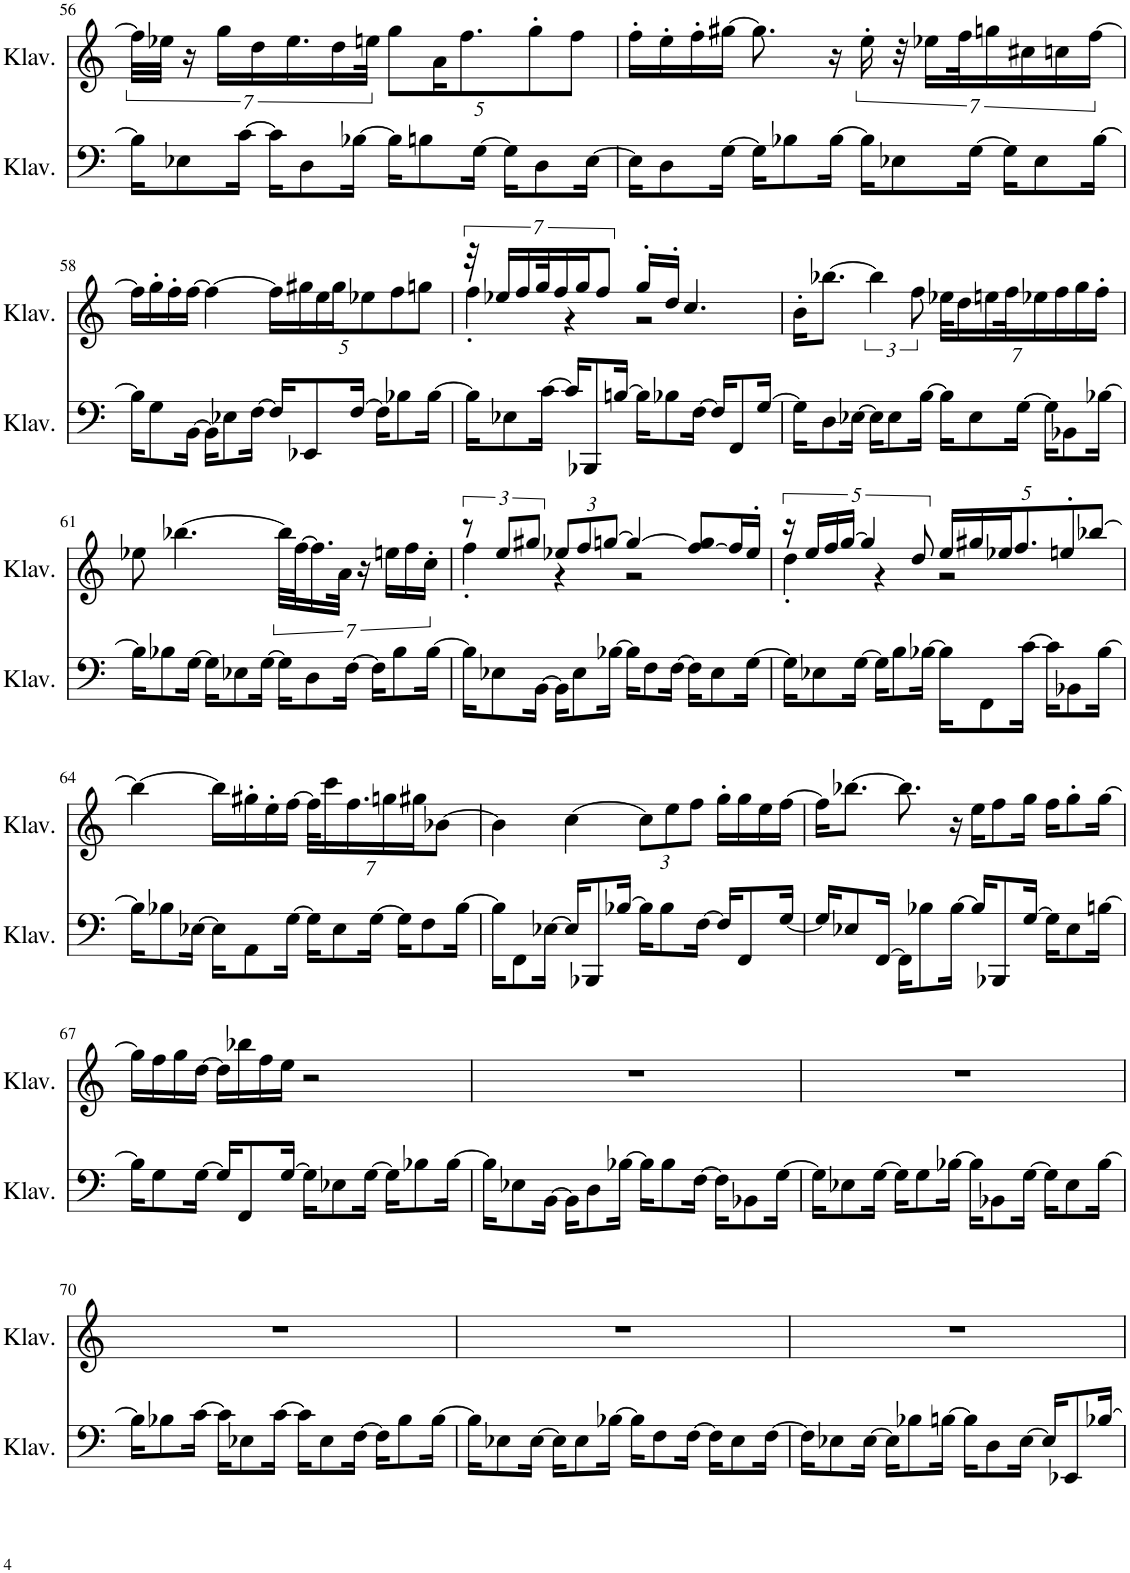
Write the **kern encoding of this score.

**kern	**kern
*part2	*part1
*staff2	*staff1
*I"Klavier	*I"Klavier
*I'Klav.	*I'Klav.
!!LO:PB:g=z
*clefF4	*clefG2
*k[]	*k[]
*M4/4	*M4/4
=56	=56
16B-\KL]	28ff\LLL]
.	28ee-X\JJJ
8E-X\	.
.	14r
.	14gg\LL
[16c\Jk	.
.	14dd\
16c\KL]	.
.	14.ee-\
8D\	.
.	14dd\
[16B-X\Jk	.
.	28een\JJk
*	*Xbrackettup
16B-\KL]	10gg\L
8Bn\	.
.	20a\K
.	10.ff\
[16G\Jk	.
16G\KL]	.
.	10gg'\
8D\	.
.	10ff\J
[16E-\Jk	.
=57	=57
16E-\KL]	16ff'\LL
8D\	16ee'\
.	16ff'\
[16G\Jk	[16gg#X\JJ
16G\KL]	8.gg#\]
8B-X\	.
[16B-\Jk	16r
*	*brackettup
16B-\KL]	14ee'\
8E-X\	.
.	28r
.	14ee-X\LL
.	28ff\K
[16G\Jk	.
.	14ggn\
16G\KL]	.
.	14cc#X\
8E-\	.
.	14ccn\
.	[14ff\JJ
[16B-\Jk	.
!!LO:LB:g=z
=58	=58
16B-\KL]	16ff\LL]
8G\	16gg'\
.	16ff'\
[16BB\Jk	[16ff\JJ
16BB\KL]	4ff\_
8E-X\	.
[16F\Jk	.
*	*Xbrackettup
16F/KL]	20ff\LL]
.	20gg#X\
8EE-X/	.
.	20ee\
.	20gg#\J
[16F/Jk	.
.	10ee-X\
16F\KL]	.
.	10ff\
8B-X\	.
.	10ggn\J
[16B-\Jk	.
=59	=59
*	*brackettup
*	*^
16B-\KL]	28r	4ff'\
.	14ee-X/LL	.
8E-X\	.	.
.	14ff/	.
.	28gg/K	.
[16c\Jk	.	.
.	14ff/	.
16c/KL]	.	4r
.	14gg/J	.
8BBB-X/	.	.
.	7ff/J	.
[16Bn/Jk	.	.
16B\KL]	16gg'/LL	2r
8B-X\	16dd'/JJ	.
.	4.cc/	.
[16F\Jk	.	.
16F/KL]	.	.
8FF/	.	.
[16G/Jk	.	.
*	*v	*v
=60	=60
16G\KL]	16b'\KL
8D\	[8.bb-X\J
[16E-X\Jk	.
16E-\KL]	6bb-\]
8E-\	.
.	12ff\
[16B\Jk	.
*	*Xbrackettup
16B\KL]	28ee-X\KLL
.	14dd\
8E-\	.
.	14een\
.	28ff\K
[16G\Jk	.
.	14ee-X\
16G\KL]	.
.	14ff\
8BB-X\	.
.	14gg\
.	14ff'\JJ
[16B-X\Jk	.
!!LO:LB:g=z
=61	=61
16B-\KL]	8ee-X\
8B-X\	.
.	[4.bb-X\
[16G\Jk	.
16G\KL]	.
8E-X\	.
[16G\Jk	.
*	*brackettup
16G\KL]	28bb-\LLL]
.	[28ff\J
8D\	.
.	14.ff\]
.	28a\JJk
[16F\Jk	.
.	14r
16F\KL]	.
.	14een\LL
8B-\	.
.	14ff\
.	14cc'\JJ
[16B-\Jk	.
=62	=62
*	*^
16B-\KL]	12r	4ff'\
8E-X\	.	.
.	12ee/L	.
.	12gg#X/J	.
[16BB\Jk	.	.
*	*Xbrackettup	*
16BB\KL]	12ee-X/L	4r
8E-\	.	.
.	12ff/	.
.	[12ggn/J	.
[16B-X\Jk	.	.
16B-\KL]	4gg/_	2r
8F\	.	.
[16F\Jk	.	.
16F\KL]	[8ff/ 8gg/]L	.
8E-\	.	.
.	16ff/L]	.
[16G\Jk	16ee-'/JJ	.
=63	=63	=63
*	*brackettup	*
16G\KL]	20r	4dd'\
.	20ee/LL	.
8E-X\	.	.
.	20ff/	.
.	[20gg/JJ	.
[16G\Jk	.	.
.	5gg/]	.
16G\KL]	.	4r
8B\	.	.
.	10dd/	.
[16B-X\Jk	.	.
*	*Xbrackettup	*
16B-\KL]	20ee/LL	2r
.	20gg#X/	.
8FF\	.	.
.	20ee-X/J	.
.	10.ff/	.
[16c\Jk	.	.
16c\KL]	.	.
.	10een'/	.
8BB-X\	.	.
.	[10bb-X/J	.
[16B-\Jk	.	.
*	*v	*v
!!LO:LB:g=z
=64	=64
16B-\KL]	4bb-\_
8B-X\	.
[16E-X\Jk	.
16E-\KL]	16bb-\LL]
8AA\	16gg#X'\
.	16ee'\
[16G\Jk	[16ff\JJ
16G\KL]	28ff\KLL]
.	14ccc\
8E-\	.
.	14.ff\
[16G\Jk	.
.	14ggn\
16G\KL]	.
.	14gg#X\J
8F\	.
.	[7b-X\J
[16B-\Jk	.
=65	=65
16B-\KL]	4b-\]
8FF\	.
[16E-X\Jk	.
16E-/KL]	[4cc\
8BBB-X/	.
[16B-X/Jk	.
16B-\KL]	12cc\L]
8B-\	.
.	12ee\
.	12ff\J
[16F\Jk	.
16F/KL]	16gg'\LL
8FF/	16gg\
.	16ee\
[16G/Jk	[16ff\JJ
=66	=66
16G/KL]	16ff\KL]
8E-X/	[8.bb-X\J
[16FF/Jk	.
16FF\KL]	8.bb-\]
8B-X\	.
[16B-\Jk	16r
16B-/KL]	16ee\KL
8BBB-X/	8ff\
[16G/Jk	16gg\Jk
16G\KL]	16ff\KL
8E-\	8gg'\
[16Bn\Jk	[16gg\Jk
!!LO:LB:g=z
=67	=67
16B\KL]	16gg\LL]
8G\	16ff\
.	16gg\
[16G\Jk	[16dd\JJ
16G/KL]	16dd\LL]
8FF/	16bb-X\
.	16ff\
[16G/Jk	16ee\JJ
16G\KL]	2r
8E-X\	.
[16G\Jk	.
16G\KL]	.
8B-X\	.
[16B-\Jk	.
=68	=68
16B-\KL]	1r
8E-X\	.
[16BB\Jk	.
16BB\KL]	.
8D\	.
[16B-X\Jk	.
16B-\KL]	.
8B-\	.
[16F\Jk	.
16F\KL]	.
8BB-X\	.
[16G\Jk	.
=69	=69
16G\KL]	1r
8E-X\	.
[16G\Jk	.
16G\KL]	.
8G\	.
[16B-X\Jk	.
16B-\KL]	.
8BB-X\	.
[16G\Jk	.
16G\KL]	.
8E-\	.
[16B-\Jk	.
!!LO:LB:g=z
=70	=70
16B-\KL]	1r
8B-X\	.
[16c\Jk	.
16c\KL]	.
8E-X\	.
[16c\Jk	.
16c\KL]	.
8E-\	.
[16F\Jk	.
16F\KL]	.
8B-\	.
[16B-\Jk	.
=71	=71
16B-\KL]	1r
8E-X\	.
[16E-\Jk	.
16E-\KL]	.
8E-\	.
[16B-X\Jk	.
16B-\KL]	.
8F\	.
[16F\Jk	.
16F\KL]	.
8E-\	.
[16F\Jk	.
=72	=72
16F\KL]	1r
8E-X\	.
[16E-\Jk	.
16E-\KL]	.
8B-X\	.
[16Bn\Jk	.
16B\KL]	.
8D\	.
[16E-\Jk	.
16E-/KL]	.
8EE-X/	.
[16B-X/Jk	.
=	=
*-	*-
